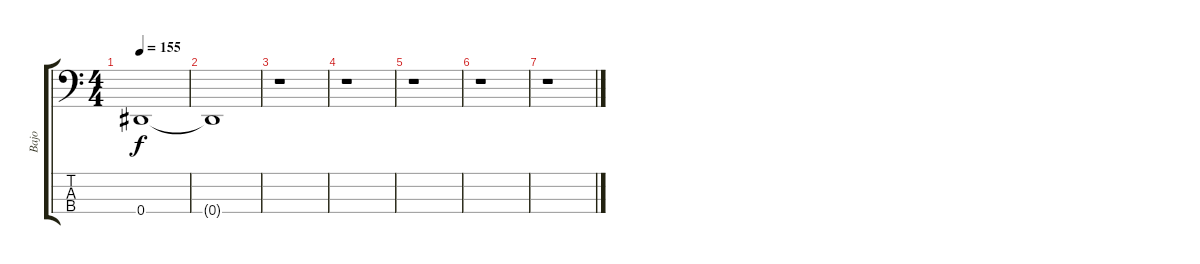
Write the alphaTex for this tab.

\track ("Bajo" "Bajo") {instrument electricbassfinger}
\staff {score tabs}
\tuning (Gb2 Db2 Ab1 Eb1) {hide}
\ts (4 4)
\tempo 155
\clef f4
\ks c
0.4{t}.1{dy f} |
0.4{t}.1 |
r.1 |
r.1 |
r.1 |
r.1 |
r.1
